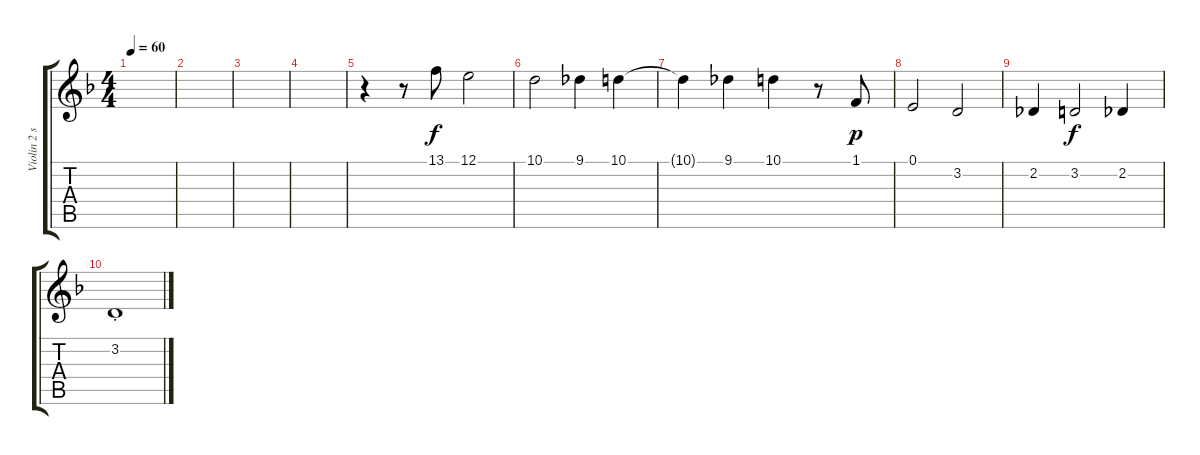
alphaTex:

\track ("Violin 2 solo" "Violin 2 s") {instrument violin}
\staff {score tabs}
\tuning (E4 B3 G3 D3 A2 E2) {hide}
\ts (4 4)
\tempo 60
\clef g2
\ks f
|
|
|
|
r.4 r.8 13.1.8 12.1.2 |
10.1.2 9.1.4 10.1.4 |
10.1{t}.4 9.1.4 10.1.4 r.8 1.1.8{dy p} |
0.1.2 3.2.2 |
2.2.4 3.2.2{dy f} 2.2.4 |
3.2{st}.1
